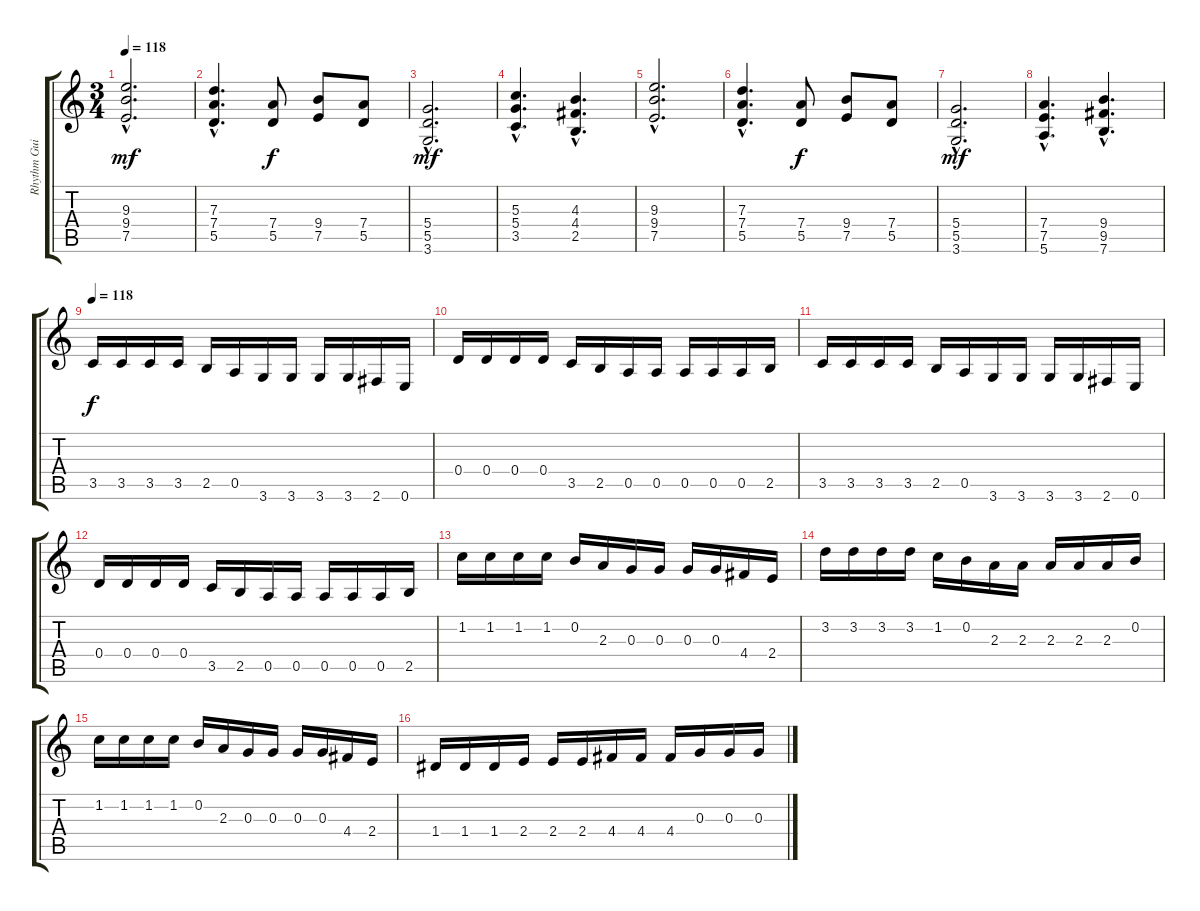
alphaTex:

\track ("Rhythm Guitar (left)" "Rhythm Gui") {instrument distortionguitar}
\staff {score tabs}
\tuning (E4 B3 G3 D3 A2 E2) {hide}
\ts (3 4)
\tempo 118
\clef g2
\ks c
(9.3{hac} 9.4{hac} 7.5{hac}).2{d dy mf} |
(7.3{hac} 7.4{hac} 5.5{hac}).4{d} (7.4 5.5).8{dy f} (9.4 7.5).8 (7.4 5.5).8 |
(5.4{hac} 5.5{hac} 3.6{hac}).2{d dy mf} |
(5.3{hac} 5.4{hac} 3.5{hac}).4{d} (4.3{hac} 4.4{hac} 2.5{hac}).4{d} |
(9.3{hac} 9.4{hac} 7.5{hac}).2{d} |
(7.3{hac} 7.4{hac} 5.5{hac}).4{d} (7.4 5.5).8{dy f} (9.4 7.5).8 (7.4 5.5).8 |
(5.4{hac} 5.5{hac} 3.6{hac}).2{d dy mf} |
(7.4{hac} 7.5{hac} 5.6{hac}).4{d} (9.4{hac} 9.5{hac} 7.6{hac}).4{d} |
\tempo 118
3.5.16{dy f} 3.5.16 3.5.16 3.5.16 2.5.16 0.5.16 3.6.16 3.6.16 3.6.16 3.6.16 2.6.16 0.6.16 |
0.4.16 0.4.16 0.4.16 0.4.16 3.5.16 2.5.16 0.5.16 0.5.16 0.5.16 0.5.16 0.5.16 2.5.16 |
3.5.16 3.5.16 3.5.16 3.5.16 2.5.16 0.5.16 3.6.16 3.6.16 3.6.16 3.6.16 2.6.16 0.6.16 |
0.4.16 0.4.16 0.4.16 0.4.16 3.5.16 2.5.16 0.5.16 0.5.16 0.5.16 0.5.16 0.5.16 2.5.16 |
1.2.16 1.2.16 1.2.16 1.2.16 0.2.16 2.3.16 0.3.16 0.3.16 0.3.16 0.3.16 4.4.16 2.4.16 |
3.2.16 3.2.16 3.2.16 3.2.16 1.2.16 0.2.16 2.3.16 2.3.16 2.3.16 2.3.16 2.3.16 0.2.16 |
1.2.16 1.2.16 1.2.16 1.2.16 0.2.16 2.3.16 0.3.16 0.3.16 0.3.16 0.3.16 4.4.16 2.4.16 |
1.4.16 1.4.16 1.4.16 2.4.16 2.4.16 2.4.16 4.4.16 4.4.16 4.4.16 0.3.16 0.3.16 0.3.16
